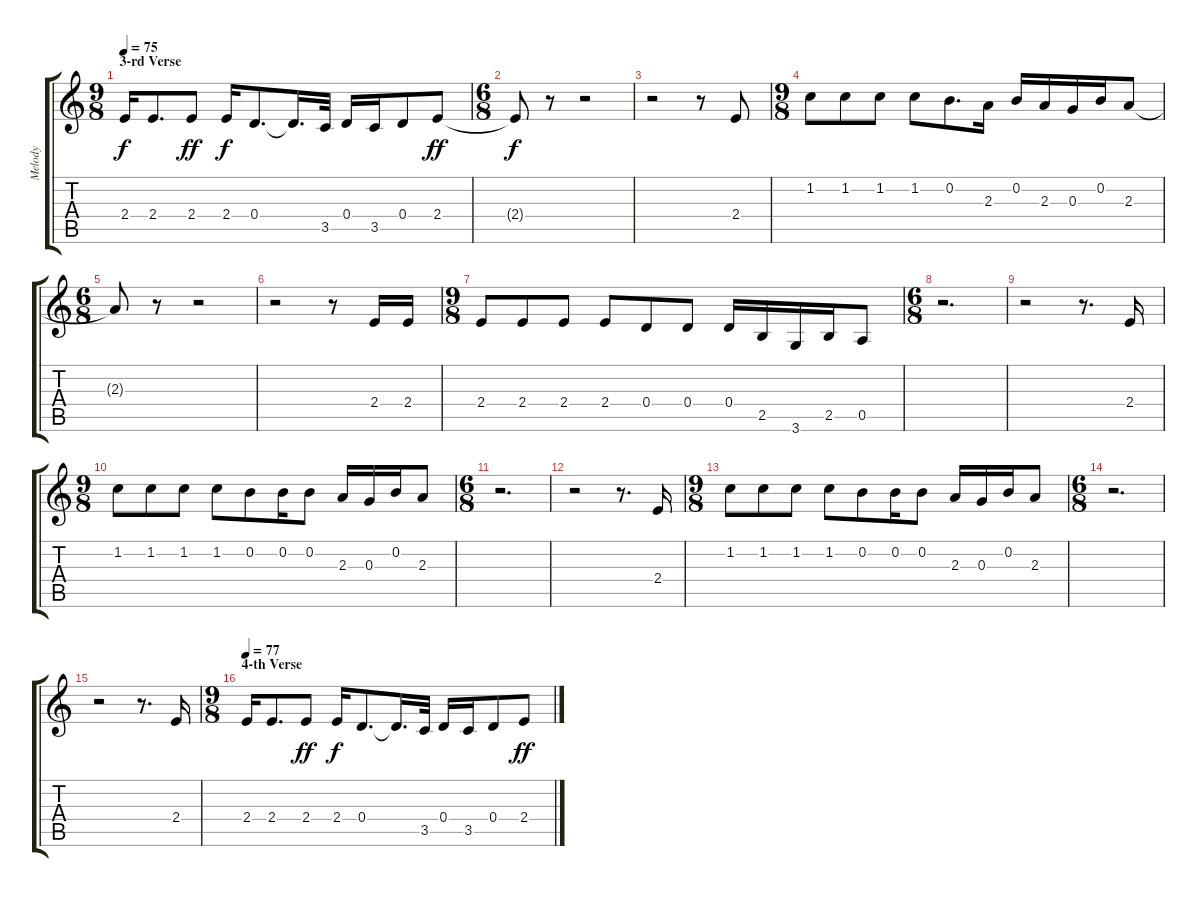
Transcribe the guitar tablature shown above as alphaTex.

\track ("Melody" "Melody") {instrument fretlessbass}
\staff {score tabs}
\tuning (E4 B3 G3 D3 A2 E2) {hide}
\ts (9 8)
\section ("" "3-rd Verse")
\tempo 75
\clef g2
\ks c
2.4.16{dy f} 2.4.8{d} 2.4.8{dy ff} 2.4.16{dy f} 0.4.8{d} 0.4{t}.16{d} 3.5.32 0.4.16 3.5.16 0.4.8 2.4.8{dy ff} |
\ts (6 8)
2.4{t}.8{dy f} r.8 r.2 |
r.2 r.8 2.4.8 |
\ts (9 8)
1.2.8 1.2.8 1.2.8 1.2.8 0.2.8{d} 2.3.16 0.2.16 2.3.16 0.3.16 0.2.16 2.3.8 |
\ts (6 8)
2.3{t}.8 r.8 r.2 |
r.2 r.8 2.4.16 2.4.16 |
\ts (9 8)
2.4.8 2.4.8 2.4.8 2.4.8 0.4.8 0.4.8 0.4.16 2.5.16 3.6.16 2.5.16 0.5.8 |
\ts (6 8)
r.2{d} |
r.2 r.8{d} 2.4.16 |
\ts (9 8)
1.2.8 1.2.8 1.2.8 1.2.8 0.2.8 0.2.16 0.2.8 2.3.16 0.3.16 0.2.16 2.3.8 |
\ts (6 8)
r.2{d} |
r.2 r.8{d} 2.4.16 |
\ts (9 8)
1.2.8 1.2.8 1.2.8 1.2.8 0.2.8 0.2.16 0.2.8 2.3.16 0.3.16 0.2.16 2.3.8 |
\ts (6 8)
r.2{d} |
r.2 r.8{d} 2.4.16 |
\ts (9 8)
\section ("" "4-th Verse")
\tempo 77
2.4.16 2.4.8{d} 2.4.8{dy ff} 2.4.16{dy f} 0.4.8{d} 0.4{t}.16{d} 3.5.32 0.4.16 3.5.16 0.4.8 2.4.8{dy ff}
